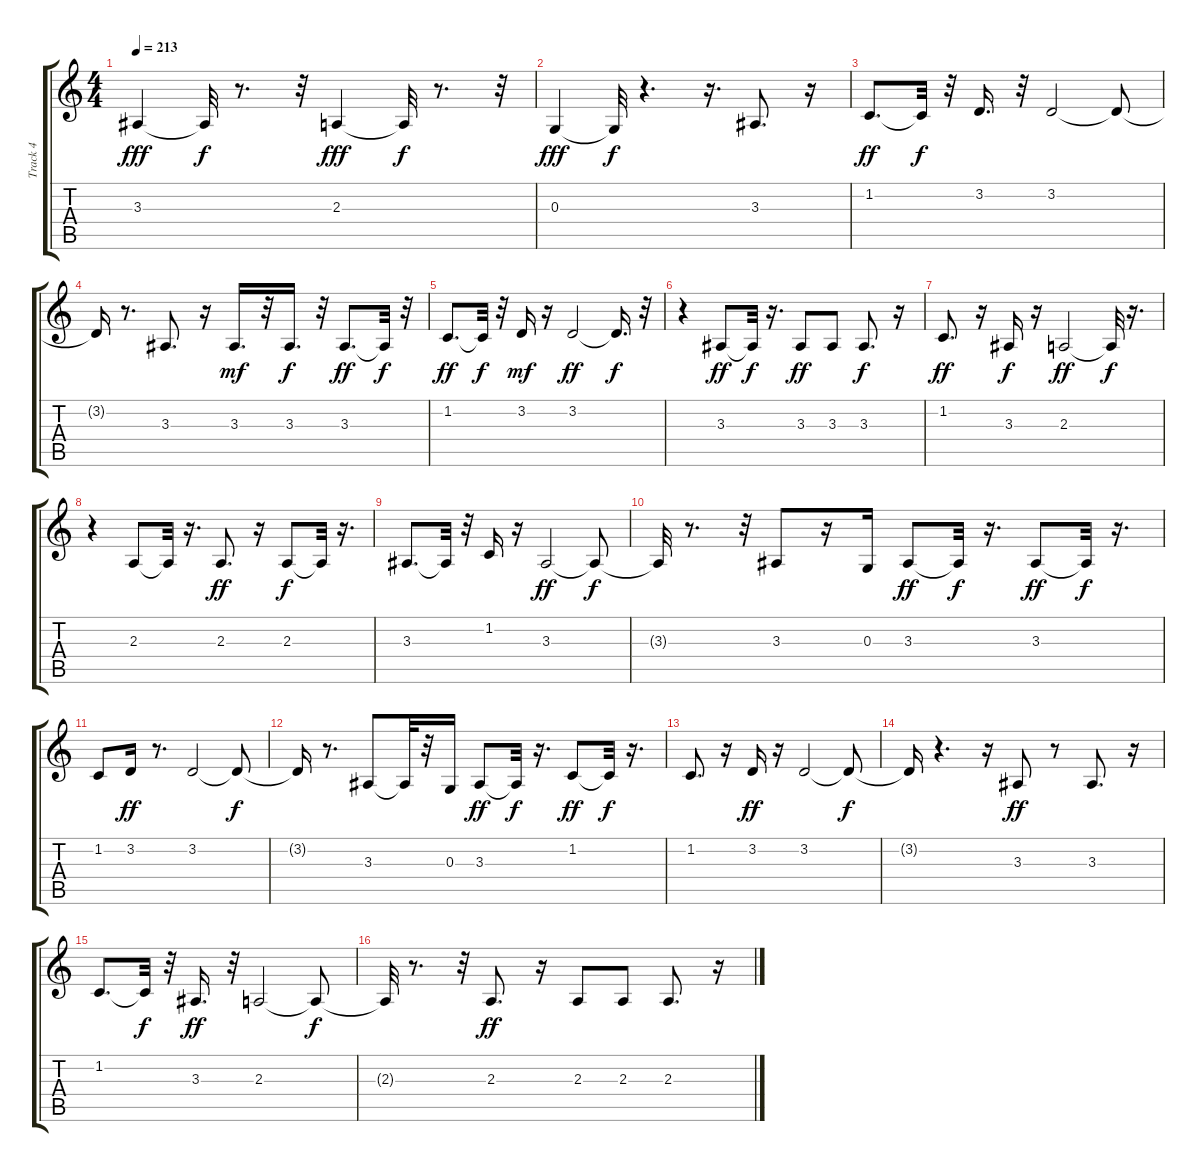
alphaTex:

\track ("Track 4" "Track 4") {instrument lead8bassandlead}
\staff {score tabs}
\tuning (E4 B3 G3 D3 A2 E2) {hide}
\ts (4 4)
\tempo 213
\clef g2
\ks c
3.3.4{dy fff} 3.3{t}.32{dy f} r.8{d} r.32 2.3.4{dy fff} 2.3{t}.32{dy f} r.8{d} r.32 |
0.3.4{dy fff} 0.3{t}.32{dy f} r.4{d} r.16{d} 3.3.8{d} r.16 |
1.2.8{d dy ff} 1.2{t}.32{dy f} r.32 3.2.16{d} r.32 3.2.2 3.2{t}.8 |
3.2{t}.16 r.8{d} 3.3.8{d} r.16 3.3.16{d dy mf} r.32 3.3.16{d dy f} r.32 3.3.8{d dy ff} 3.3{t}.32{dy f} r.32 |
1.2.8{d dy ff} 1.2{t}.32{dy f} r.32 3.2.16{dy mf} r.16 3.2.2{dy ff} 3.2{t}.16{d dy f} r.32 |
r.4 3.3.8{dy ff} 3.3{t}.32{dy f} r.16{d} 3.3.8{dy ff} 3.3.8 3.3.8{d dy f} r.16 |
1.2.8{d dy ff} r.16 3.3.16{dy f} r.16 2.3.2{dy ff} 2.3{t}.32{dy f} r.16{d} |
r.4 2.3.8 2.3{t}.32 r.16{d} 2.3.8{d dy ff} r.16 2.3.8{dy f} 2.3{t}.32 r.16{d} |
3.3.8{d} 3.3{t}.32 r.32 1.2.16 r.16 3.3.2{dy ff} 3.3{t}.8{dy f} |
3.3{t}.32 r.8{d} r.32 3.3.8 r.16 0.3.16 3.3.8{dy ff} 3.3{t}.32{dy f} r.16{d} 3.3.8{dy ff} 3.3{t}.32{dy f} r.16{d} |
1.2.8 3.2.16{dy ff} r.8{d} 3.2.2 3.2{t}.8{dy f} |
3.2{t}.16 r.8{d} 3.3.8 3.3{t}.32 r.32 0.3.16 3.3.8{dy ff} 3.3{t}.32{dy f} r.16{d} 1.2.8{dy ff} 1.2{t}.32{dy f} r.16{d} |
1.2.8{d} r.16 3.2.16{dy ff} r.16 3.2.2 3.2{t}.8{dy f} |
3.2{t}.16 r.4{d} r.16 3.3.8{dy ff} r.8 3.3.8{d} r.16 |
1.2.8{d} 1.2{t}.32{dy f} r.32 3.3.16{d dy ff} r.32 2.3.2 2.3{t}.8{dy f} |
2.3{t}.32 r.8{d} r.32 2.3.8{d dy ff} r.16 2.3.8 2.3.8 2.3.8{d} r.16
